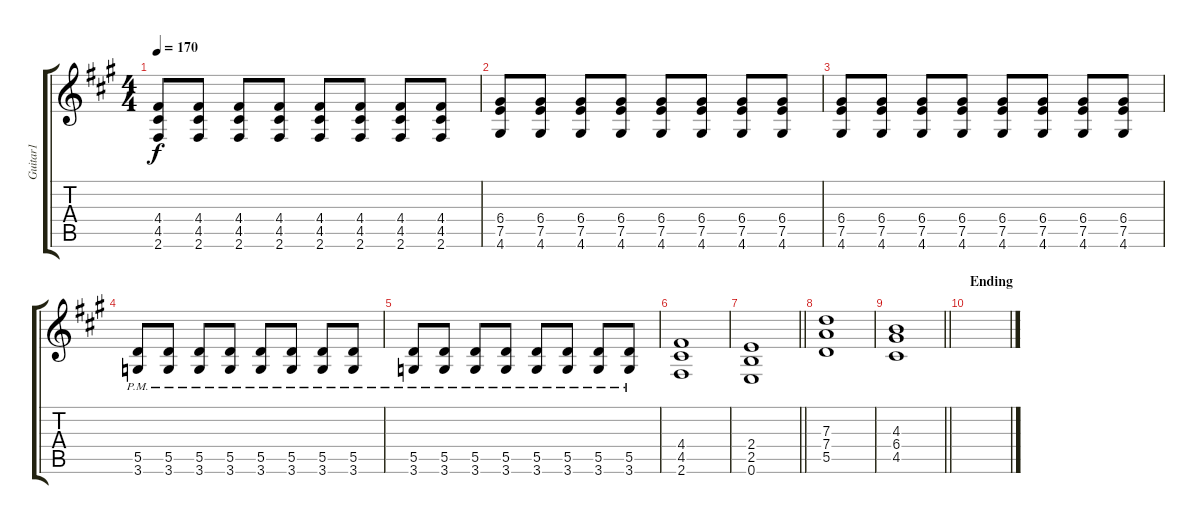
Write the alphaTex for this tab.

\track ("Guitar1" "Guitar1") {instrument overdrivenguitar}
\staff {score tabs}
\tuning (E4 B3 G3 D3 A2 E2) {hide}
\ts (4 4)
\tempo 170
\clef g2
\ks f#minor
(4.4 4.5 2.6).8{dy f} (4.4 4.5 2.6).8 (4.4 4.5 2.6).8 (4.4 4.5 2.6).8 (4.4 4.5 2.6).8 (4.4 4.5 2.6).8 (4.4 4.5 2.6).8 (4.4 4.5 2.6).8 |
(6.4 7.5 4.6).8 (6.4 7.5 4.6).8 (6.4 7.5 4.6).8 (6.4 7.5 4.6).8 (6.4 7.5 4.6).8 (6.4 7.5 4.6).8 (6.4 7.5 4.6).8 (6.4 7.5 4.6).8 |
(6.4 7.5 4.6).8 (6.4 7.5 4.6).8 (6.4 7.5 4.6).8 (6.4 7.5 4.6).8 (6.4 7.5 4.6).8 (6.4 7.5 4.6).8 (6.4 7.5 4.6).8 (6.4 7.5 4.6).8 |
(5.5{pm} 3.6{pm}).8 (5.5{pm} 3.6{pm}).8 (5.5{pm} 3.6{pm}).8 (5.5{pm} 3.6{pm}).8 (5.5{pm} 3.6{pm}).8 (5.5{pm} 3.6{pm}).8 (5.5{pm} 3.6{pm}).8 (5.5{pm} 3.6{pm}).8 |
(5.5{pm} 3.6{pm}).8 (5.5{pm} 3.6{pm}).8 (5.5{pm} 3.6{pm}).8 (5.5{pm} 3.6{pm}).8 (5.5{pm} 3.6{pm}).8 (5.5{pm} 3.6{pm}).8 (5.5{pm} 3.6{pm}).8 (5.5{pm} 3.6{pm}).8 |
(4.4 4.5 2.6).1 |
\barLineRight lightlight
(2.4 2.5 0.6).1 |
(7.3 7.4 5.5).1 |
\barLineRight lightlight
(4.3 6.4 4.5).1 |
\section ("" "Ending")
